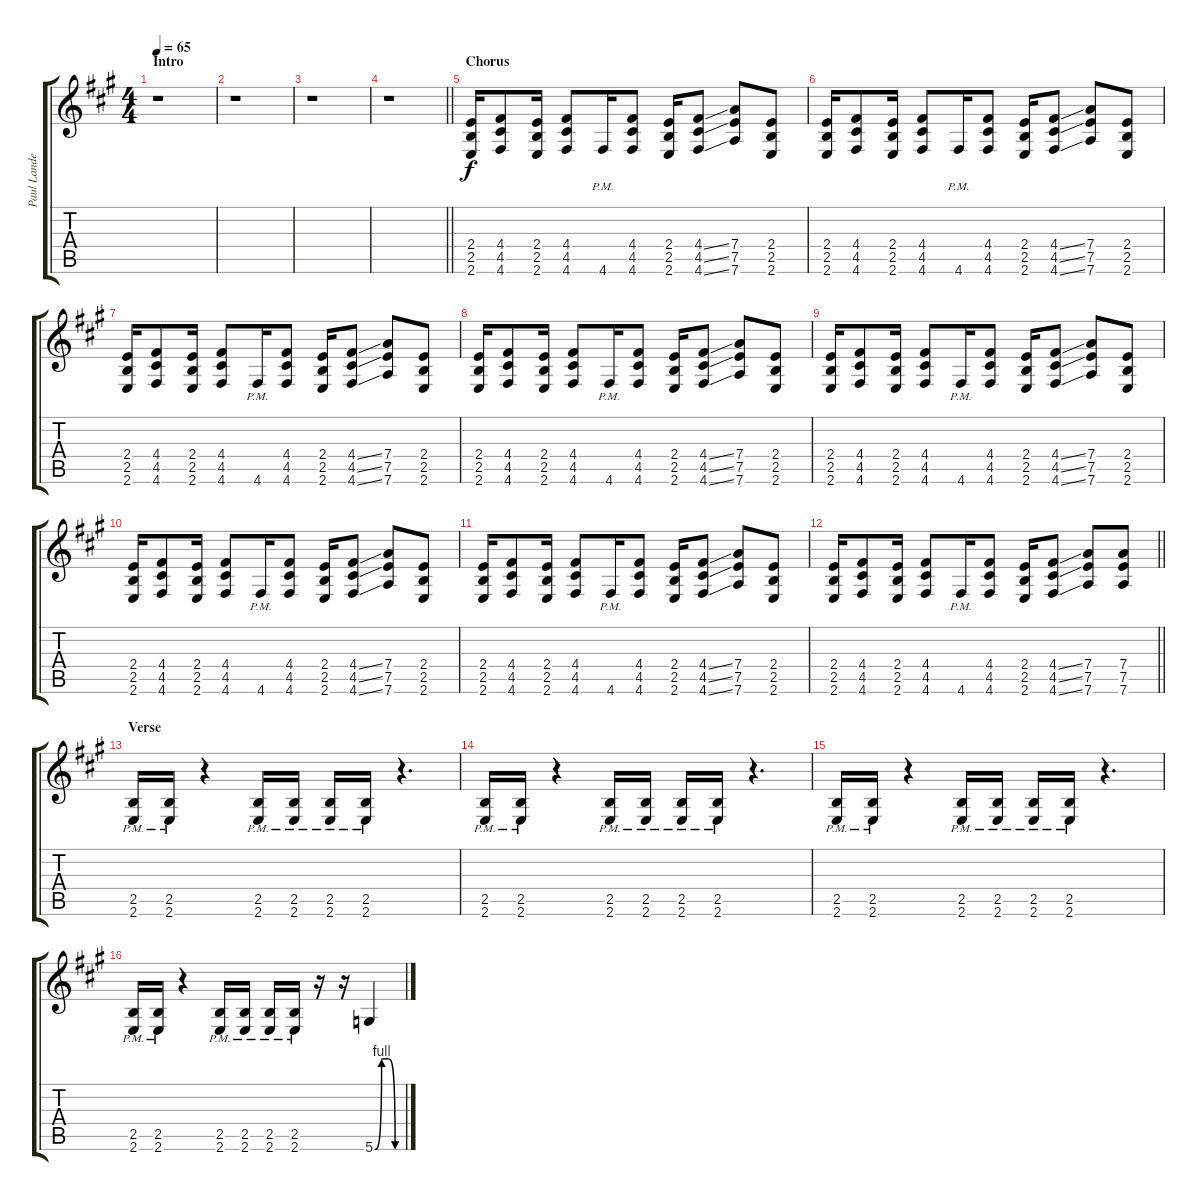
\track ("Paul Landers - Guitar II" "Paul Lande") {instrument distortionguitar}
\staff {score tabs}
\tuning (E4 B3 G3 D3 A2 D2) {hide}
\ts (4 4)
\section ("" "Intro")
\tempo 65
\clef g2
\ks a
r.1{dy f instrument distortionguitar} |
r.1 |
r.1 |
\barLineRight lightlight
r.1 |
\section ("" "Chorus")
(2.4 2.5 2.6).16 (4.4 4.5 4.6).8 (2.4 2.5 2.6).16 (4.4 4.5 4.6).8 4.6{pm}.16 (4.4 4.5 4.6).8 (2.4 2.5 2.6).16 (4.4{ss} 4.5{ss} 4.6{ss}).8 (7.4 7.5 7.6).8 (2.4 2.5 2.6).8 |
(2.4 2.5 2.6).16 (4.4 4.5 4.6).8 (2.4 2.5 2.6).16 (4.4 4.5 4.6).8 4.6{pm}.16 (4.4 4.5 4.6).8 (2.4 2.5 2.6).16 (4.4{ss} 4.5{ss} 4.6{ss}).8 (7.4 7.5 7.6).8 (2.4 2.5 2.6).8 |
(2.4 2.5 2.6).16 (4.4 4.5 4.6).8 (2.4 2.5 2.6).16 (4.4 4.5 4.6).8 4.6{pm}.16 (4.4 4.5 4.6).8 (2.4 2.5 2.6).16 (4.4{ss} 4.5{ss} 4.6{ss}).8 (7.4 7.5 7.6).8 (2.4 2.5 2.6).8 |
(2.4 2.5 2.6).16 (4.4 4.5 4.6).8 (2.4 2.5 2.6).16 (4.4 4.5 4.6).8 4.6{pm}.16 (4.4 4.5 4.6).8 (2.4 2.5 2.6).16 (4.4{ss} 4.5{ss} 4.6{ss}).8 (7.4 7.5 7.6).8 (2.4 2.5 2.6).8 |
(2.4 2.5 2.6).16 (4.4 4.5 4.6).8 (2.4 2.5 2.6).16 (4.4 4.5 4.6).8 4.6{pm}.16 (4.4 4.5 4.6).8 (2.4 2.5 2.6).16 (4.4{ss} 4.5{ss} 4.6{ss}).8 (7.4 7.5 7.6).8 (2.4 2.5 2.6).8 |
(2.4 2.5 2.6).16 (4.4 4.5 4.6).8 (2.4 2.5 2.6).16 (4.4 4.5 4.6).8 4.6{pm}.16 (4.4 4.5 4.6).8 (2.4 2.5 2.6).16 (4.4{ss} 4.5{ss} 4.6{ss}).8 (7.4 7.5 7.6).8 (2.4 2.5 2.6).8 |
(2.4 2.5 2.6).16 (4.4 4.5 4.6).8 (2.4 2.5 2.6).16 (4.4 4.5 4.6).8 4.6{pm}.16 (4.4 4.5 4.6).8 (2.4 2.5 2.6).16 (4.4{ss} 4.5{ss} 4.6{ss}).8 (7.4 7.5 7.6).8 (2.4 2.5 2.6).8 |
\barLineRight lightlight
(2.4 2.5 2.6).16 (4.4 4.5 4.6).8 (2.4 2.5 2.6).16 (4.4 4.5 4.6).8 4.6{pm}.16 (4.4 4.5 4.6).8 (2.4 2.5 2.6).16 (4.4{ss} 4.5{ss} 4.6{ss}).8 (7.4 7.5 7.6).8 (7.4 7.5 7.6).8 |
\section ("" "Verse")
(2.5{pm} 2.6{pm}).16 (2.5{pm} 2.6{pm}).16 r.4 (2.5{pm} 2.6{pm}).16 (2.5{pm} 2.6{pm}).16 (2.5{pm} 2.6{pm}).16 (2.5{pm} 2.6{pm}).16 r.4{d} |
(2.5{pm} 2.6{pm}).16 (2.5{pm} 2.6{pm}).16 r.4 (2.5{pm} 2.6{pm}).16 (2.5{pm} 2.6{pm}).16 (2.5{pm} 2.6{pm}).16 (2.5{pm} 2.6{pm}).16 r.4{d} |
(2.5{pm} 2.6{pm}).16 (2.5{pm} 2.6{pm}).16 r.4 (2.5{pm} 2.6{pm}).16 (2.5{pm} 2.6{pm}).16 (2.5{pm} 2.6{pm}).16 (2.5{pm} 2.6{pm}).16 r.4{d} |
(2.5{pm} 2.6{pm}).16 (2.5{pm} 2.6{pm}).16 r.4 (2.5{pm} 2.6{pm}).16 (2.5{pm} 2.6{pm}).16 (2.5{pm} 2.6{pm}).16 (2.5{pm} 2.6{pm}).16 r.16 r.16 5.6{be (custom 0 0 15 4 30 4 45 0 60 0)}.4
